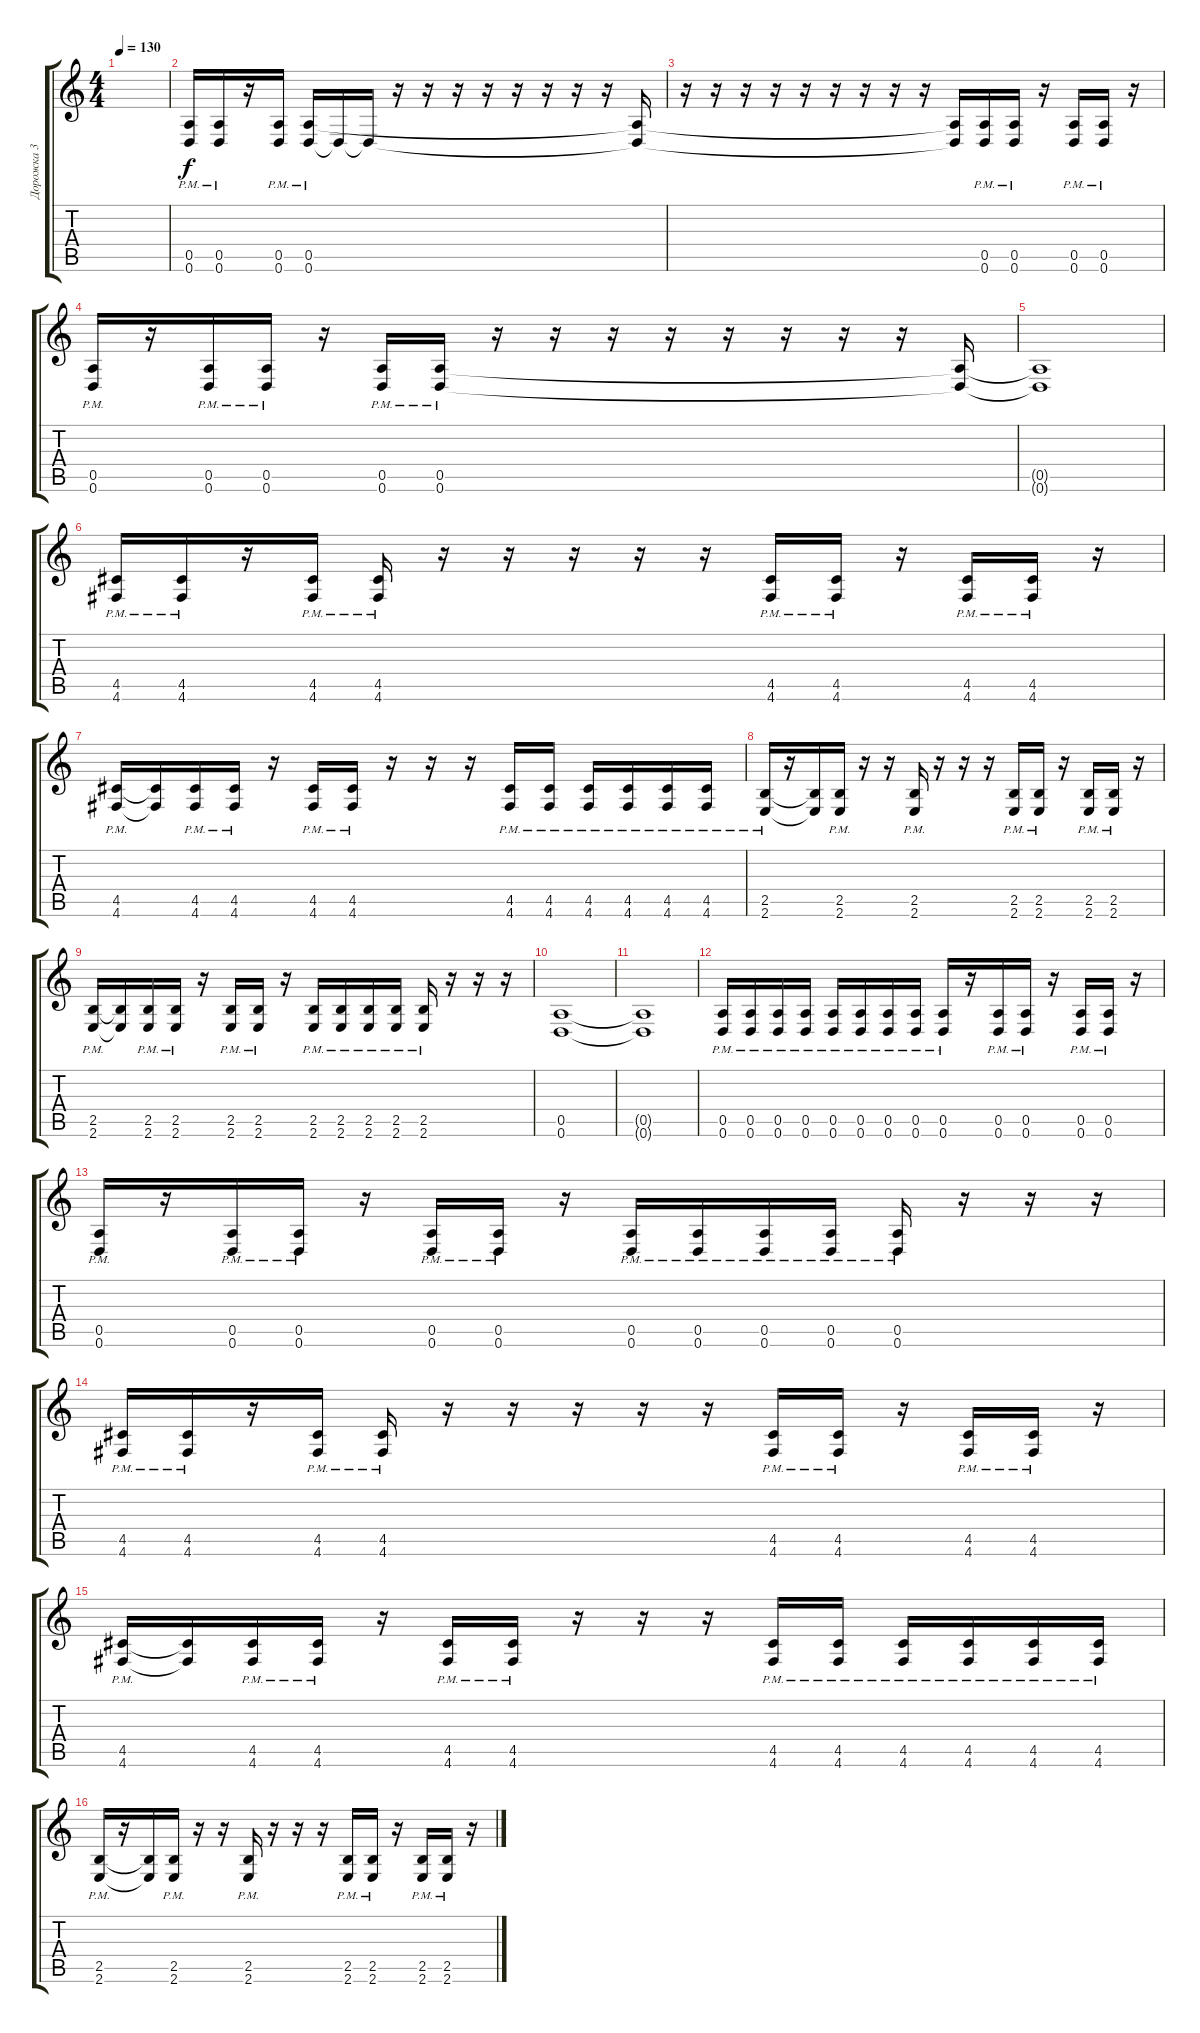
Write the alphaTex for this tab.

\track ("Дорожка 3" "Дорожка 3") {instrument overdrivenguitar}
\staff {score tabs}
\tuning (E4 B3 G3 D3 A2 D2) {hide}
\ts (4 4)
\tempo 130
\clef g2
\ks c
|
(0.5{pm} 0.6{pm}).16{volume 13} (0.5{pm} 0.6{pm}).16 r.16 (0.5{pm} 0.6{pm}).16 (0.5{pm} 0.6{pm}).16 0.6{t}.16 0.6{t}.16 r.16 r.16 r.16 r.16 r.16 r.16 r.16 r.16 (0.5{t} 0.6{t}).16 |
r.16 r.16 r.16 r.16 r.16 r.16 r.16 r.16 r.16 (0.5{t} 0.6{t}).16 (0.5{pm} 0.6{pm}).16 (0.5{pm} 0.6{pm}).16 r.16 (0.5{pm} 0.6{pm}).16 (0.5{pm} 0.6{pm}).16 r.16 |
(0.5{pm} 0.6{pm}).16 r.16 (0.5{pm} 0.6{pm}).16 (0.5{pm} 0.6{pm}).16 r.16 (0.5{pm} 0.6{pm}).16 (0.5{pm} 0.6{pm}).16 r.16 r.16 r.16 r.16 r.16 r.16 r.16 r.16 (0.5{t} 0.6{t}).16 |
(0.5{t} 0.6{t}).1 |
(4.5{pm} 4.6{pm}).16 (4.5{pm} 4.6{pm}).16 r.16 (4.5{pm} 4.6{pm}).16 (4.5{pm} 4.6{pm}).16 r.16 r.16 r.16 r.16 r.16 (4.5{pm} 4.6{pm}).16 (4.5{pm} 4.6{pm}).16 r.16 (4.5{pm} 4.6{pm}).16 (4.5{pm} 4.6{pm}).16 r.16 |
(4.5{pm} 4.6{pm}).16 (4.5{t} 4.6{t}).16 (4.5{pm} 4.6{pm}).16 (4.5{pm} 4.6{pm}).16 r.16 (4.5{pm} 4.6{pm}).16 (4.5{pm} 4.6{pm}).16 r.16 r.16 r.16 (4.5{pm} 4.6{pm}).16 (4.5{pm} 4.6{pm}).16 (4.5{pm} 4.6{pm}).16 (4.5{pm} 4.6{pm}).16 (4.5{pm} 4.6{pm}).16 (4.5{pm} 4.6{pm}).16 |
(2.5{pm} 2.6{pm}).16 r.16 (2.5{t} 2.6{t}).16 (2.5{pm} 2.6{pm}).16 r.16 r.16 (2.5{pm} 2.6{pm}).16 r.16 r.16 r.16 (2.5{pm} 2.6{pm}).16 (2.5{pm} 2.6{pm}).16 r.16 (2.5{pm} 2.6{pm}).16 (2.5{pm} 2.6{pm}).16 r.16 |
(2.5{pm} 2.6{pm}).16 (2.5{t} 2.6{t}).16 (2.5{pm} 2.6{pm}).16 (2.5{pm} 2.6{pm}).16 r.16 (2.5{pm} 2.6{pm}).16 (2.5{pm} 2.6{pm}).16 r.16 (2.5{pm} 2.6{pm}).16 (2.5{pm} 2.6{pm}).16 (2.5{pm} 2.6{pm}).16 (2.5{pm} 2.6{pm}).16 (2.5{pm} 2.6{pm}).16 r.16 r.16 r.16 |
(0.5 0.6).1 |
(0.5{t} 0.6{t}).1 |
(0.5{pm} 0.6{pm}).16 (0.5{pm} 0.6{pm}).16 (0.5{pm} 0.6{pm}).16 (0.5{pm} 0.6{pm}).16 (0.5{pm} 0.6{pm}).16 (0.5{pm} 0.6{pm}).16 (0.5{pm} 0.6{pm}).16 (0.5{pm} 0.6{pm}).16 (0.5{pm} 0.6{pm}).16 r.16 (0.5{pm} 0.6{pm}).16 (0.5{pm} 0.6{pm}).16 r.16 (0.5{pm} 0.6{pm}).16 (0.5{pm} 0.6{pm}).16 r.16 |
(0.5{pm} 0.6{pm}).16 r.16 (0.5{pm} 0.6{pm}).16 (0.5{pm} 0.6{pm}).16 r.16 (0.5{pm} 0.6{pm}).16 (0.5{pm} 0.6{pm}).16 r.16 (0.5{pm} 0.6{pm}).16 (0.5{pm} 0.6{pm}).16 (0.5{pm} 0.6{pm}).16 (0.5{pm} 0.6{pm}).16 (0.5{pm} 0.6{pm}).16 r.16 r.16 r.16 |
(4.5{pm} 4.6{pm}).16 (4.5{pm} 4.6{pm}).16 r.16 (4.5{pm} 4.6{pm}).16 (4.5{pm} 4.6{pm}).16 r.16 r.16 r.16 r.16 r.16 (4.5{pm} 4.6{pm}).16 (4.5{pm} 4.6{pm}).16 r.16 (4.5{pm} 4.6{pm}).16 (4.5{pm} 4.6{pm}).16 r.16 |
(4.5{pm} 4.6{pm}).16 (4.5{t} 4.6{t}).16 (4.5{pm} 4.6{pm}).16 (4.5{pm} 4.6{pm}).16 r.16 (4.5{pm} 4.6{pm}).16 (4.5{pm} 4.6{pm}).16 r.16 r.16 r.16 (4.5{pm} 4.6{pm}).16 (4.5{pm} 4.6{pm}).16 (4.5{pm} 4.6{pm}).16 (4.5{pm} 4.6{pm}).16 (4.5{pm} 4.6{pm}).16 (4.5{pm} 4.6{pm}).16 |
(2.5{pm} 2.6{pm}).16 r.16 (2.5{t} 2.6{t}).16 (2.5{pm} 2.6{pm}).16 r.16 r.16 (2.5{pm} 2.6{pm}).16 r.16 r.16 r.16 (2.5{pm} 2.6{pm}).16 (2.5{pm} 2.6{pm}).16 r.16 (2.5{pm} 2.6{pm}).16 (2.5{pm} 2.6{pm}).16 r.16
